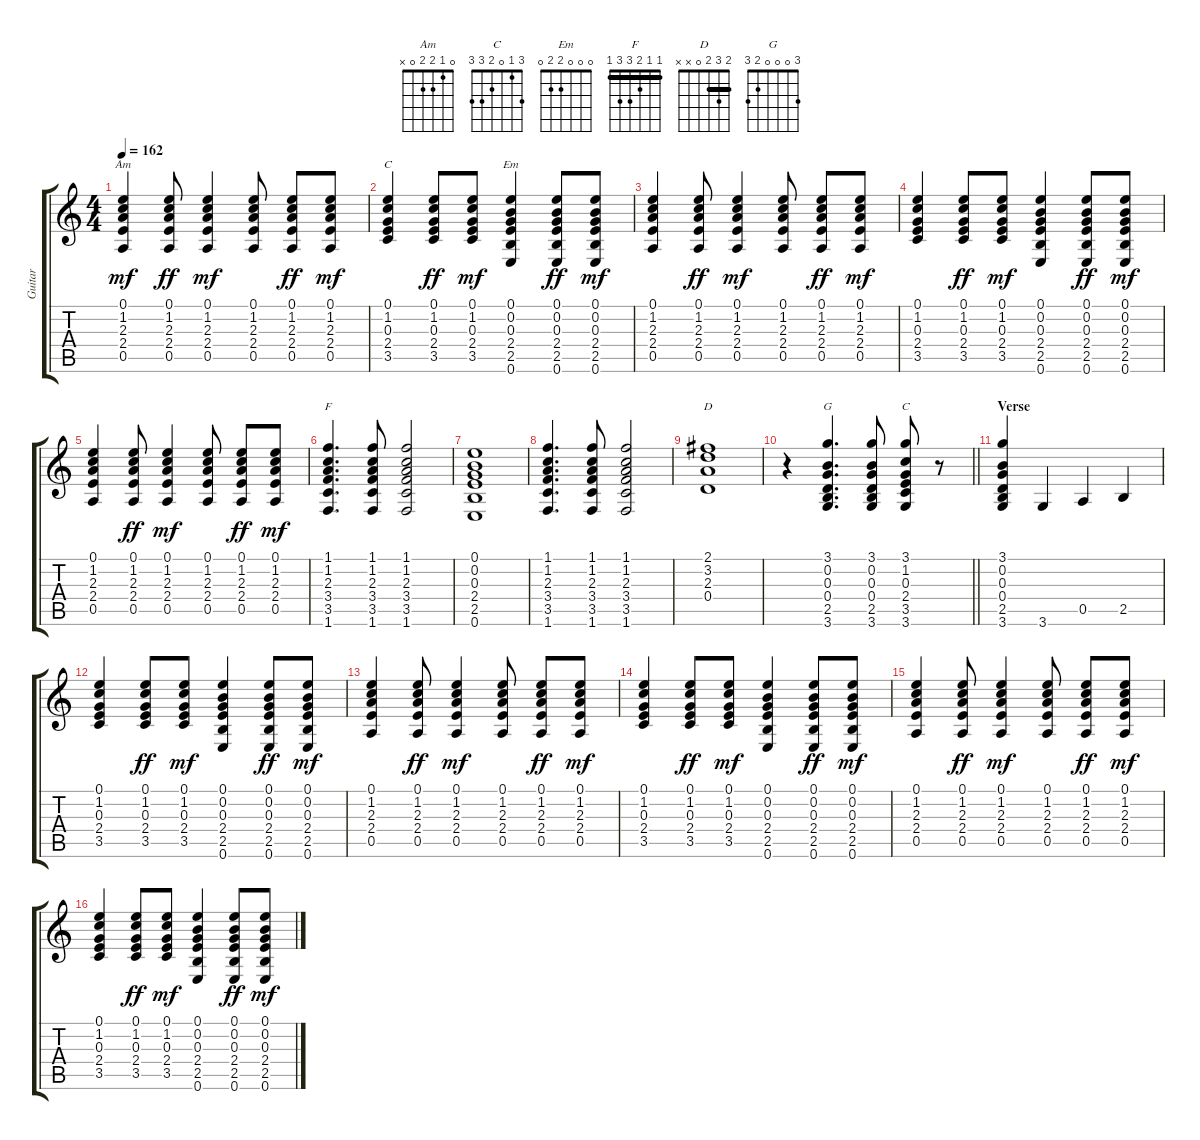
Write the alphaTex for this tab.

\track ("Guitar" "Guitar") {instrument acousticguitarsteel}
\staff {score tabs}
\tuning (E4 B3 G3 D3 A2 E2) {hide}
\chord ("Am" 0 1 2 2 0 x)
\chord ("C" 0 1 0 2 3 x)
\chord ("Em" 0 0 0 2 2 0)
\chord ("F" 1 1 2 3 3 1) {barre 1}
\chord ("D" 2 3 2 0 x x) {barre 2}
\chord ("G" 3 0 0 0 2 3)
\chord ("C" 3 1 0 2 3 3)
\ts (4 4)
\tempo 162
\clef g2
\ks c
(0.1 1.2 2.3 2.4 0.5).4{ch "Am" dy mf} (0.1 1.2 2.3 2.4 0.5).8{dy ff} (0.1 1.2 2.3 2.4 0.5).4{dy mf} (0.1 1.2 2.3 2.4 0.5).8 (0.1 1.2 2.3 2.4 0.5).8{dy ff} (0.1 1.2 2.3 2.4 0.5).8{dy mf} |
(0.1 1.2 0.3 2.4 3.5).4{ch "C"} (0.1 1.2 0.3 2.4 3.5).8{dy ff} (0.1 1.2 0.3 2.4 3.5).8{dy mf} (0.1 0.2 0.3 2.4 2.5 0.6).4{ch "Em"} (0.1 0.2 0.3 2.4 2.5 0.6).8{dy ff} (0.1 0.2 0.3 2.4 2.5 0.6).8{dy mf} |
(0.1 1.2 2.3 2.4 0.5).4 (0.1 1.2 2.3 2.4 0.5).8{dy ff} (0.1 1.2 2.3 2.4 0.5).4{dy mf} (0.1 1.2 2.3 2.4 0.5).8 (0.1 1.2 2.3 2.4 0.5).8{dy ff} (0.1 1.2 2.3 2.4 0.5).8{dy mf} |
(0.1 1.2 0.3 2.4 3.5).4 (0.1 1.2 0.3 2.4 3.5).8{dy ff} (0.1 1.2 0.3 2.4 3.5).8{dy mf} (0.1 0.2 0.3 2.4 2.5 0.6).4 (0.1 0.2 0.3 2.4 2.5 0.6).8{dy ff} (0.1 0.2 0.3 2.4 2.5 0.6).8{dy mf} |
(0.1 1.2 2.3 2.4 0.5).4 (0.1 1.2 2.3 2.4 0.5).8{dy ff} (0.1 1.2 2.3 2.4 0.5).4{dy mf} (0.1 1.2 2.3 2.4 0.5).8 (0.1 1.2 2.3 2.4 0.5).8{dy ff} (0.1 1.2 2.3 2.4 0.5).8{dy mf} |
(1.1 1.2 2.3 3.4 3.5 1.6).4{d ch "F"} (1.1 1.2 2.3 3.4 3.5 1.6).8 (1.1 1.2 2.3 3.4 3.5 1.6).2 |
(0.1 0.2 0.3 2.4 2.5 0.6).1 |
(1.1 1.2 2.3 3.4 3.5 1.6).4{d} (1.1 1.2 2.3 3.4 3.5 1.6).8 (1.1 1.2 2.3 3.4 3.5 1.6).2 |
(2.1 3.2 2.3 0.4).1{ch "D"} |
\barLineRight lightlight
r.4 (3.1 0.2 0.3 0.4 2.5 3.6).4{d ch "G"} (3.1 0.2 0.3 0.4 2.5 3.6).8 (3.1 1.2 0.3 2.4 3.5 3.6).8{ch "C"} r.8 |
\section ("" "Verse")
(3.1 0.2 0.3 0.4 2.5 3.6).4 3.6.4 0.5.4 2.5.4 |
(0.1 1.2 0.3 2.4 3.5).4 (0.1 1.2 0.3 2.4 3.5).8{dy ff} (0.1 1.2 0.3 2.4 3.5).8{dy mf} (0.1 0.2 0.3 2.4 2.5 0.6).4 (0.1 0.2 0.3 2.4 2.5 0.6).8{dy ff} (0.1 0.2 0.3 2.4 2.5 0.6).8{dy mf} |
(0.1 1.2 2.3 2.4 0.5).4 (0.1 1.2 2.3 2.4 0.5).8{dy ff} (0.1 1.2 2.3 2.4 0.5).4{dy mf} (0.1 1.2 2.3 2.4 0.5).8 (0.1 1.2 2.3 2.4 0.5).8{dy ff} (0.1 1.2 2.3 2.4 0.5).8{dy mf} |
(0.1 1.2 0.3 2.4 3.5).4 (0.1 1.2 0.3 2.4 3.5).8{dy ff} (0.1 1.2 0.3 2.4 3.5).8{dy mf} (0.1 0.2 0.3 2.4 2.5 0.6).4 (0.1 0.2 0.3 2.4 2.5 0.6).8{dy ff} (0.1 0.2 0.3 2.4 2.5 0.6).8{dy mf} |
(0.1 1.2 2.3 2.4 0.5).4 (0.1 1.2 2.3 2.4 0.5).8{dy ff} (0.1 1.2 2.3 2.4 0.5).4{dy mf} (0.1 1.2 2.3 2.4 0.5).8 (0.1 1.2 2.3 2.4 0.5).8{dy ff} (0.1 1.2 2.3 2.4 0.5).8{dy mf} |
(0.1 1.2 0.3 2.4 3.5).4 (0.1 1.2 0.3 2.4 3.5).8{dy ff} (0.1 1.2 0.3 2.4 3.5).8{dy mf} (0.1 0.2 0.3 2.4 2.5 0.6).4 (0.1 0.2 0.3 2.4 2.5 0.6).8{dy ff} (0.1 0.2 0.3 2.4 2.5 0.6).8{dy mf}
